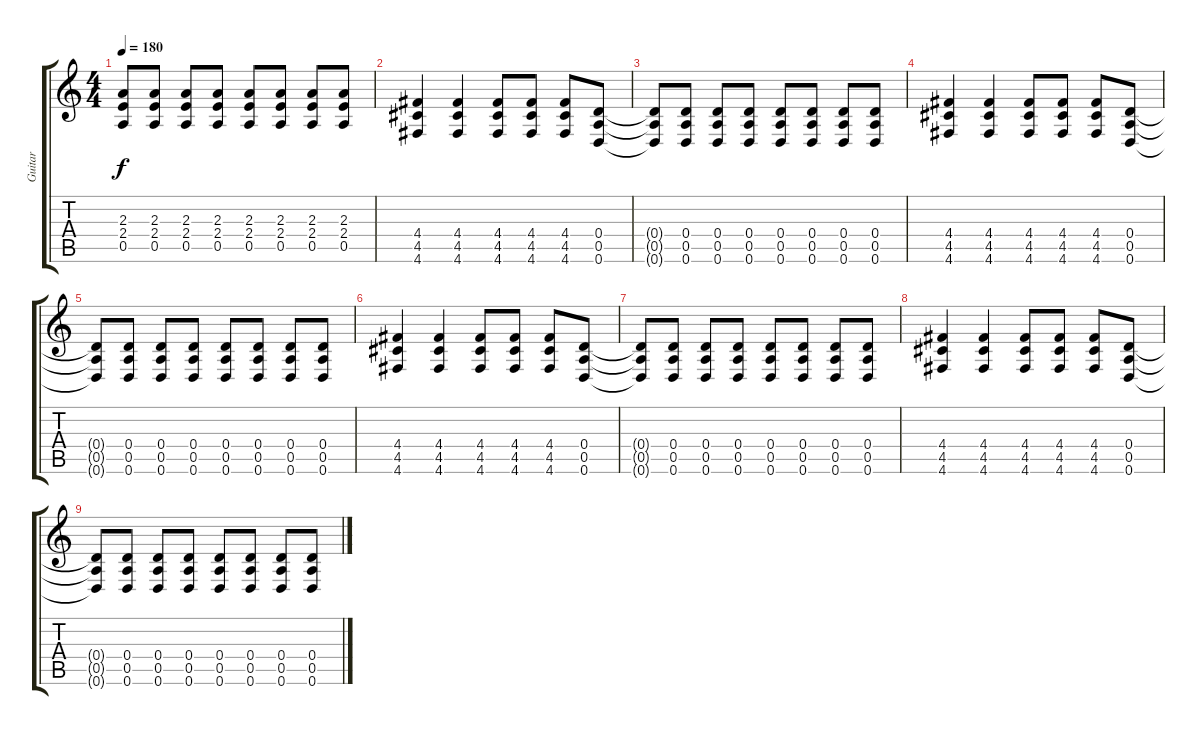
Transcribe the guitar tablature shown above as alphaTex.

\track ("Guitar" "Guitar") {instrument distortionguitar}
\staff {score tabs}
\tuning (E4 B3 G3 D3 A2 D2) {hide}
\ts (4 4)
\tempo 180
\clef g2
\ks c
(2.3 2.4 0.5).8{dy f} (2.3 2.4 0.5).8 (2.3 2.4 0.5).8 (2.3 2.4 0.5).8 (2.3 2.4 0.5).8 (2.3 2.4 0.5).8 (2.3 2.4 0.5).8 (2.3 2.4 0.5).8 |
(4.4 4.5 4.6).4 (4.4 4.5 4.6).4 (4.4 4.5 4.6).8 (4.4 4.5 4.6).8 (4.4 4.5 4.6).8 (0.4 0.5 0.6).8 |
(0.4{t} 0.5{t} 0.6{t}).8 (0.4 0.5 0.6).8 (0.4 0.5 0.6).8 (0.4 0.5 0.6).8 (0.4 0.5 0.6).8 (0.4 0.5 0.6).8 (0.4 0.5 0.6).8 (0.4 0.5 0.6).8 |
(4.4 4.5 4.6).4 (4.4 4.5 4.6).4 (4.4 4.5 4.6).8 (4.4 4.5 4.6).8 (4.4 4.5 4.6).8 (0.4 0.5 0.6).8 |
(0.4{t} 0.5{t} 0.6{t}).8 (0.4 0.5 0.6).8 (0.4 0.5 0.6).8 (0.4 0.5 0.6).8 (0.4 0.5 0.6).8 (0.4 0.5 0.6).8 (0.4 0.5 0.6).8 (0.4 0.5 0.6).8 |
(4.4 4.5 4.6).4 (4.4 4.5 4.6).4 (4.4 4.5 4.6).8 (4.4 4.5 4.6).8 (4.4 4.5 4.6).8 (0.4 0.5 0.6).8 |
(0.4{t} 0.5{t} 0.6{t}).8 (0.4 0.5 0.6).8 (0.4 0.5 0.6).8 (0.4 0.5 0.6).8 (0.4 0.5 0.6).8 (0.4 0.5 0.6).8 (0.4 0.5 0.6).8 (0.4 0.5 0.6).8 |
(4.4 4.5 4.6).4 (4.4 4.5 4.6).4 (4.4 4.5 4.6).8 (4.4 4.5 4.6).8 (4.4 4.5 4.6).8 (0.4 0.5 0.6).8 |
(0.4{t} 0.5{t} 0.6{t}).8 (0.4 0.5 0.6).8 (0.4 0.5 0.6).8 (0.4 0.5 0.6).8 (0.4 0.5 0.6).8 (0.4 0.5 0.6).8 (0.4 0.5 0.6).8 (0.4 0.5 0.6).8
